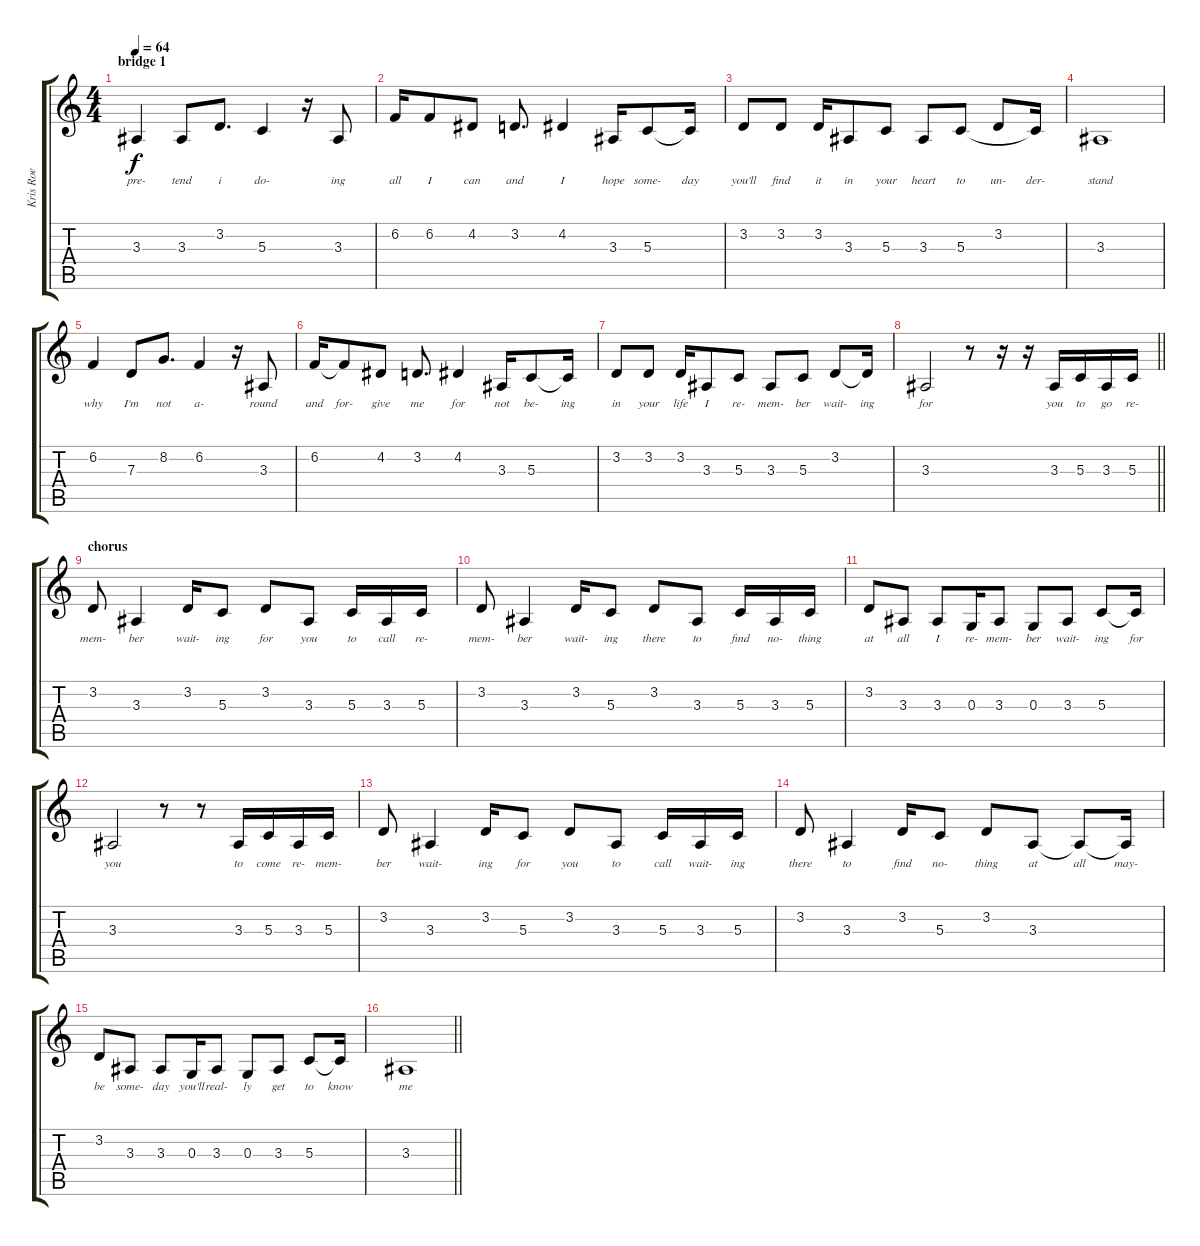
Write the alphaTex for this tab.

\track ("Kris Roe" "Kris Roe") {instrument flute}
\staff {score tabs}
\tuning (E4 B3 G3 D3 A2 E2) {hide}
\ts (4 4)
\section ("" "bridge 1")
\tempo 64
\clef g2
\ks c
3.3.4{lyrics (0 "pre-") lyrics (1 "") lyrics (2 "") lyrics (3 "") lyrics (4 "") dy f} 3.3.8{lyrics (0 "tend") lyrics (1 "") lyrics (2 "") lyrics (3 "") lyrics (4 "")} 3.2.8{d lyrics (0 "i") lyrics (1 "") lyrics (2 "") lyrics (3 "") lyrics (4 "")} 5.3.4{lyrics (0 "do-") lyrics (1 "") lyrics (2 "") lyrics (3 "") lyrics (4 "")} r.16 3.3.8{lyrics (0 "ing") lyrics (1 "") lyrics (2 "") lyrics (3 "") lyrics (4 "")} |
6.2.16{lyrics (0 "all") lyrics (1 "") lyrics (2 "") lyrics (3 "") lyrics (4 "")} 6.2.8{lyrics (0 "I") lyrics (1 "") lyrics (2 "") lyrics (3 "") lyrics (4 "")} 4.2.8{lyrics (0 "can") lyrics (1 "") lyrics (2 "") lyrics (3 "") lyrics (4 "")} 3.2.8{d lyrics (0 "and") lyrics (1 "") lyrics (2 "") lyrics (3 "") lyrics (4 "")} 4.2.4{lyrics (0 "I") lyrics (1 "") lyrics (2 "") lyrics (3 "") lyrics (4 "")} 3.3.16{lyrics (0 "hope") lyrics (1 "") lyrics (2 "") lyrics (3 "") lyrics (4 "")} 5.3.8{lyrics (0 "some-") lyrics (1 "") lyrics (2 "") lyrics (3 "") lyrics (4 "")} 5.3{t}.16{lyrics (0 "day") lyrics (1 "") lyrics (2 "") lyrics (3 "") lyrics (4 "")} |
3.2.8{lyrics (0 "you'll") lyrics (1 "") lyrics (2 "") lyrics (3 "") lyrics (4 "")} 3.2.8{lyrics (0 "find") lyrics (1 "") lyrics (2 "") lyrics (3 "") lyrics (4 "")} 3.2.16{lyrics (0 "it") lyrics (1 "") lyrics (2 "") lyrics (3 "") lyrics (4 "")} 3.3.8{lyrics (0 "in") lyrics (1 "") lyrics (2 "") lyrics (3 "") lyrics (4 "")} 5.3.8{lyrics (0 "your") lyrics (1 "") lyrics (2 "") lyrics (3 "") lyrics (4 "")} 3.3.8{lyrics (0 "heart") lyrics (1 "") lyrics (2 "") lyrics (3 "") lyrics (4 "")} 5.3.8{lyrics (0 "to") lyrics (1 "") lyrics (2 "") lyrics (3 "") lyrics (4 "")} 3.2.8{lyrics (0 "un-") lyrics (1 "") lyrics (2 "") lyrics (3 "") lyrics (4 "")} 5.3{t}.16{lyrics (0 "der-") lyrics (1 "") lyrics (2 "") lyrics (3 "") lyrics (4 "")} |
3.3.1{lyrics (0 "stand") lyrics (1 "") lyrics (2 "") lyrics (3 "") lyrics (4 "")} |
6.2.4{lyrics (0 "why") lyrics (1 "") lyrics (2 "") lyrics (3 "") lyrics (4 "")} 7.3.8{lyrics (0 "I'm") lyrics (1 "") lyrics (2 "") lyrics (3 "") lyrics (4 "")} 8.2.8{d lyrics (0 "not") lyrics (1 "") lyrics (2 "") lyrics (3 "") lyrics (4 "")} 6.2.4{lyrics (0 "a-") lyrics (1 "") lyrics (2 "") lyrics (3 "") lyrics (4 "")} r.16 3.3.8{lyrics (0 "round") lyrics (1 "") lyrics (2 "") lyrics (3 "") lyrics (4 "")} |
6.2.16{lyrics (0 "and") lyrics (1 "") lyrics (2 "") lyrics (3 "") lyrics (4 "")} 6.2{t}.8{lyrics (0 "for-") lyrics (1 "") lyrics (2 "") lyrics (3 "") lyrics (4 "")} 4.2.8{lyrics (0 "give") lyrics (1 "") lyrics (2 "") lyrics (3 "") lyrics (4 "")} 3.2.8{d lyrics (0 "me") lyrics (1 "") lyrics (2 "") lyrics (3 "") lyrics (4 "")} 4.2.4{lyrics (0 "for") lyrics (1 "") lyrics (2 "") lyrics (3 "") lyrics (4 "")} 3.3.16{lyrics (0 "not") lyrics (1 "") lyrics (2 "") lyrics (3 "") lyrics (4 "")} 5.3.8{lyrics (0 "be-") lyrics (1 "") lyrics (2 "") lyrics (3 "") lyrics (4 "")} 5.3{t}.16{lyrics (0 "ing") lyrics (1 "") lyrics (2 "") lyrics (3 "") lyrics (4 "")} |
3.2.8{lyrics (0 "in") lyrics (1 "") lyrics (2 "") lyrics (3 "") lyrics (4 "")} 3.2.8{lyrics (0 "your") lyrics (1 "") lyrics (2 "") lyrics (3 "") lyrics (4 "")} 3.2.16{lyrics (0 "life") lyrics (1 "") lyrics (2 "") lyrics (3 "") lyrics (4 "")} 3.3.8{lyrics (0 "I") lyrics (1 "") lyrics (2 "") lyrics (3 "") lyrics (4 "")} 5.3.8{lyrics (0 "re-") lyrics (1 "") lyrics (2 "") lyrics (3 "") lyrics (4 "")} 3.3.8{lyrics (0 "mem-") lyrics (1 "") lyrics (2 "") lyrics (3 "") lyrics (4 "")} 5.3.8{lyrics (0 "ber") lyrics (1 "") lyrics (2 "") lyrics (3 "") lyrics (4 "")} 3.2.8{lyrics (0 "wait-") lyrics (1 "") lyrics (2 "") lyrics (3 "") lyrics (4 "")} 3.2{t}.16{lyrics (0 "ing") lyrics (1 "") lyrics (2 "") lyrics (3 "") lyrics (4 "")} |
\barLineRight lightlight
3.3.2{lyrics (0 "for") lyrics (1 "") lyrics (2 "") lyrics (3 "") lyrics (4 "")} r.8 r.16 r.16 3.3.16{lyrics (0 "you") lyrics (1 "") lyrics (2 "") lyrics (3 "") lyrics (4 "")} 5.3.16{lyrics (0 "to") lyrics (1 "") lyrics (2 "") lyrics (3 "") lyrics (4 "")} 3.3.16{lyrics (0 "go") lyrics (1 "") lyrics (2 "") lyrics (3 "") lyrics (4 "")} 5.3.16{lyrics (0 "re-") lyrics (1 "") lyrics (2 "") lyrics (3 "") lyrics (4 "")} |
\section ("" "chorus")
3.2.8{lyrics (0 "mem-") lyrics (1 "") lyrics (2 "") lyrics (3 "") lyrics (4 "")} 3.3.4{lyrics (0 "ber") lyrics (1 "") lyrics (2 "") lyrics (3 "") lyrics (4 "")} 3.2.16{lyrics (0 "wait-") lyrics (1 "") lyrics (2 "") lyrics (3 "") lyrics (4 "")} 5.3.8{lyrics (0 "ing") lyrics (1 "") lyrics (2 "") lyrics (3 "") lyrics (4 "")} 3.2.8{lyrics (0 "for") lyrics (1 "") lyrics (2 "") lyrics (3 "") lyrics (4 "")} 3.3.8{lyrics (0 "you") lyrics (1 "") lyrics (2 "") lyrics (3 "") lyrics (4 "")} 5.3.16{lyrics (0 "to") lyrics (1 "") lyrics (2 "") lyrics (3 "") lyrics (4 "")} 3.3.16{lyrics (0 "call") lyrics (1 "") lyrics (2 "") lyrics (3 "") lyrics (4 "")} 5.3.16{lyrics (0 "re-") lyrics (1 "") lyrics (2 "") lyrics (3 "") lyrics (4 "")} |
3.2.8{lyrics (0 "mem-") lyrics (1 "") lyrics (2 "") lyrics (3 "") lyrics (4 "")} 3.3.4{lyrics (0 "ber") lyrics (1 "") lyrics (2 "") lyrics (3 "") lyrics (4 "")} 3.2.16{lyrics (0 "wait-") lyrics (1 "") lyrics (2 "") lyrics (3 "") lyrics (4 "")} 5.3.8{lyrics (0 "ing") lyrics (1 "") lyrics (2 "") lyrics (3 "") lyrics (4 "")} 3.2.8{lyrics (0 "there") lyrics (1 "") lyrics (2 "") lyrics (3 "") lyrics (4 "")} 3.3.8{lyrics (0 "to") lyrics (1 "") lyrics (2 "") lyrics (3 "") lyrics (4 "")} 5.3.16{lyrics (0 "find") lyrics (1 "") lyrics (2 "") lyrics (3 "") lyrics (4 "")} 3.3.16{lyrics (0 "no-") lyrics (1 "") lyrics (2 "") lyrics (3 "") lyrics (4 "")} 5.3.16{lyrics (0 "thing") lyrics (1 "") lyrics (2 "") lyrics (3 "") lyrics (4 "")} |
3.2.8{lyrics (0 "at") lyrics (1 "") lyrics (2 "") lyrics (3 "") lyrics (4 "")} 3.3.8{lyrics (0 "all") lyrics (1 "") lyrics (2 "") lyrics (3 "") lyrics (4 "")} 3.3.8{lyrics (0 "I") lyrics (1 "") lyrics (2 "") lyrics (3 "") lyrics (4 "")} 0.3.16{lyrics (0 "re-") lyrics (1 "") lyrics (2 "") lyrics (3 "") lyrics (4 "")} 3.3.8{lyrics (0 "mem-") lyrics (1 "") lyrics (2 "") lyrics (3 "") lyrics (4 "")} 0.3.8{lyrics (0 "ber") lyrics (1 "") lyrics (2 "") lyrics (3 "") lyrics (4 "")} 3.3.8{lyrics (0 "wait-") lyrics (1 "") lyrics (2 "") lyrics (3 "") lyrics (4 "")} 5.3.8{lyrics (0 "ing") lyrics (1 "") lyrics (2 "") lyrics (3 "") lyrics (4 "")} 5.3{t}.16{lyrics (0 "for") lyrics (1 "") lyrics (2 "") lyrics (3 "") lyrics (4 "")} |
3.3.2{lyrics (0 "you") lyrics (1 "") lyrics (2 "") lyrics (3 "") lyrics (4 "")} r.8 r.8 3.3.16{lyrics (0 "to") lyrics (1 "") lyrics (2 "") lyrics (3 "") lyrics (4 "")} 5.3.16{lyrics (0 "come") lyrics (1 "") lyrics (2 "") lyrics (3 "") lyrics (4 "")} 3.3.16{lyrics (0 "re-") lyrics (1 "") lyrics (2 "") lyrics (3 "") lyrics (4 "")} 5.3.16{lyrics (0 "mem-") lyrics (1 "") lyrics (2 "") lyrics (3 "") lyrics (4 "")} |
3.2.8{lyrics (0 "ber") lyrics (1 "") lyrics (2 "") lyrics (3 "") lyrics (4 "")} 3.3.4{lyrics (0 "wait-") lyrics (1 "") lyrics (2 "") lyrics (3 "") lyrics (4 "")} 3.2.16{lyrics (0 "ing") lyrics (1 "") lyrics (2 "") lyrics (3 "") lyrics (4 "")} 5.3.8{lyrics (0 "for") lyrics (1 "") lyrics (2 "") lyrics (3 "") lyrics (4 "")} 3.2.8{lyrics (0 "you") lyrics (1 "") lyrics (2 "") lyrics (3 "") lyrics (4 "")} 3.3.8{lyrics (0 "to") lyrics (1 "") lyrics (2 "") lyrics (3 "") lyrics (4 "")} 5.3.16{lyrics (0 "call") lyrics (1 "") lyrics (2 "") lyrics (3 "") lyrics (4 "")} 3.3.16{lyrics (0 "wait-") lyrics (1 "") lyrics (2 "") lyrics (3 "") lyrics (4 "")} 5.3.16{lyrics (0 "ing") lyrics (1 "") lyrics (2 "") lyrics (3 "") lyrics (4 "")} |
3.2.8{lyrics (0 "there") lyrics (1 "") lyrics (2 "") lyrics (3 "") lyrics (4 "")} 3.3.4{lyrics (0 "to") lyrics (1 "") lyrics (2 "") lyrics (3 "") lyrics (4 "")} 3.2.16{lyrics (0 "find") lyrics (1 "") lyrics (2 "") lyrics (3 "") lyrics (4 "")} 5.3.8{lyrics (0 "no-") lyrics (1 "") lyrics (2 "") lyrics (3 "") lyrics (4 "")} 3.2.8{lyrics (0 "thing") lyrics (1 "") lyrics (2 "") lyrics (3 "") lyrics (4 "")} 3.3.8{lyrics (0 "at") lyrics (1 "") lyrics (2 "") lyrics (3 "") lyrics (4 "")} 3.3{t}.8{lyrics (0 "all") lyrics (1 "") lyrics (2 "") lyrics (3 "") lyrics (4 "")} 3.3{t}.16{lyrics (0 "may-") lyrics (1 "") lyrics (2 "") lyrics (3 "") lyrics (4 "")} |
3.2.8{lyrics (0 "be") lyrics (1 "") lyrics (2 "") lyrics (3 "") lyrics (4 "")} 3.3.8{lyrics (0 "some-") lyrics (1 "") lyrics (2 "") lyrics (3 "") lyrics (4 "")} 3.3.8{lyrics (0 "day") lyrics (1 "") lyrics (2 "") lyrics (3 "") lyrics (4 "")} 0.3.16{lyrics (0 "you'll") lyrics (1 "") lyrics (2 "") lyrics (3 "") lyrics (4 "")} 3.3.8{lyrics (0 "real-") lyrics (1 "") lyrics (2 "") lyrics (3 "") lyrics (4 "")} 0.3.8{lyrics (0 "ly") lyrics (1 "") lyrics (2 "") lyrics (3 "") lyrics (4 "")} 3.3.8{lyrics (0 "get") lyrics (1 "") lyrics (2 "") lyrics (3 "") lyrics (4 "")} 5.3.8{lyrics (0 "to") lyrics (1 "") lyrics (2 "") lyrics (3 "") lyrics (4 "")} 5.3{t}.16{lyrics (0 "know") lyrics (1 "") lyrics (2 "") lyrics (3 "") lyrics (4 "")} |
\barLineRight lightlight
3.3.1{lyrics (0 "me") lyrics (1 "") lyrics (2 "") lyrics (3 "") lyrics (4 "")}
